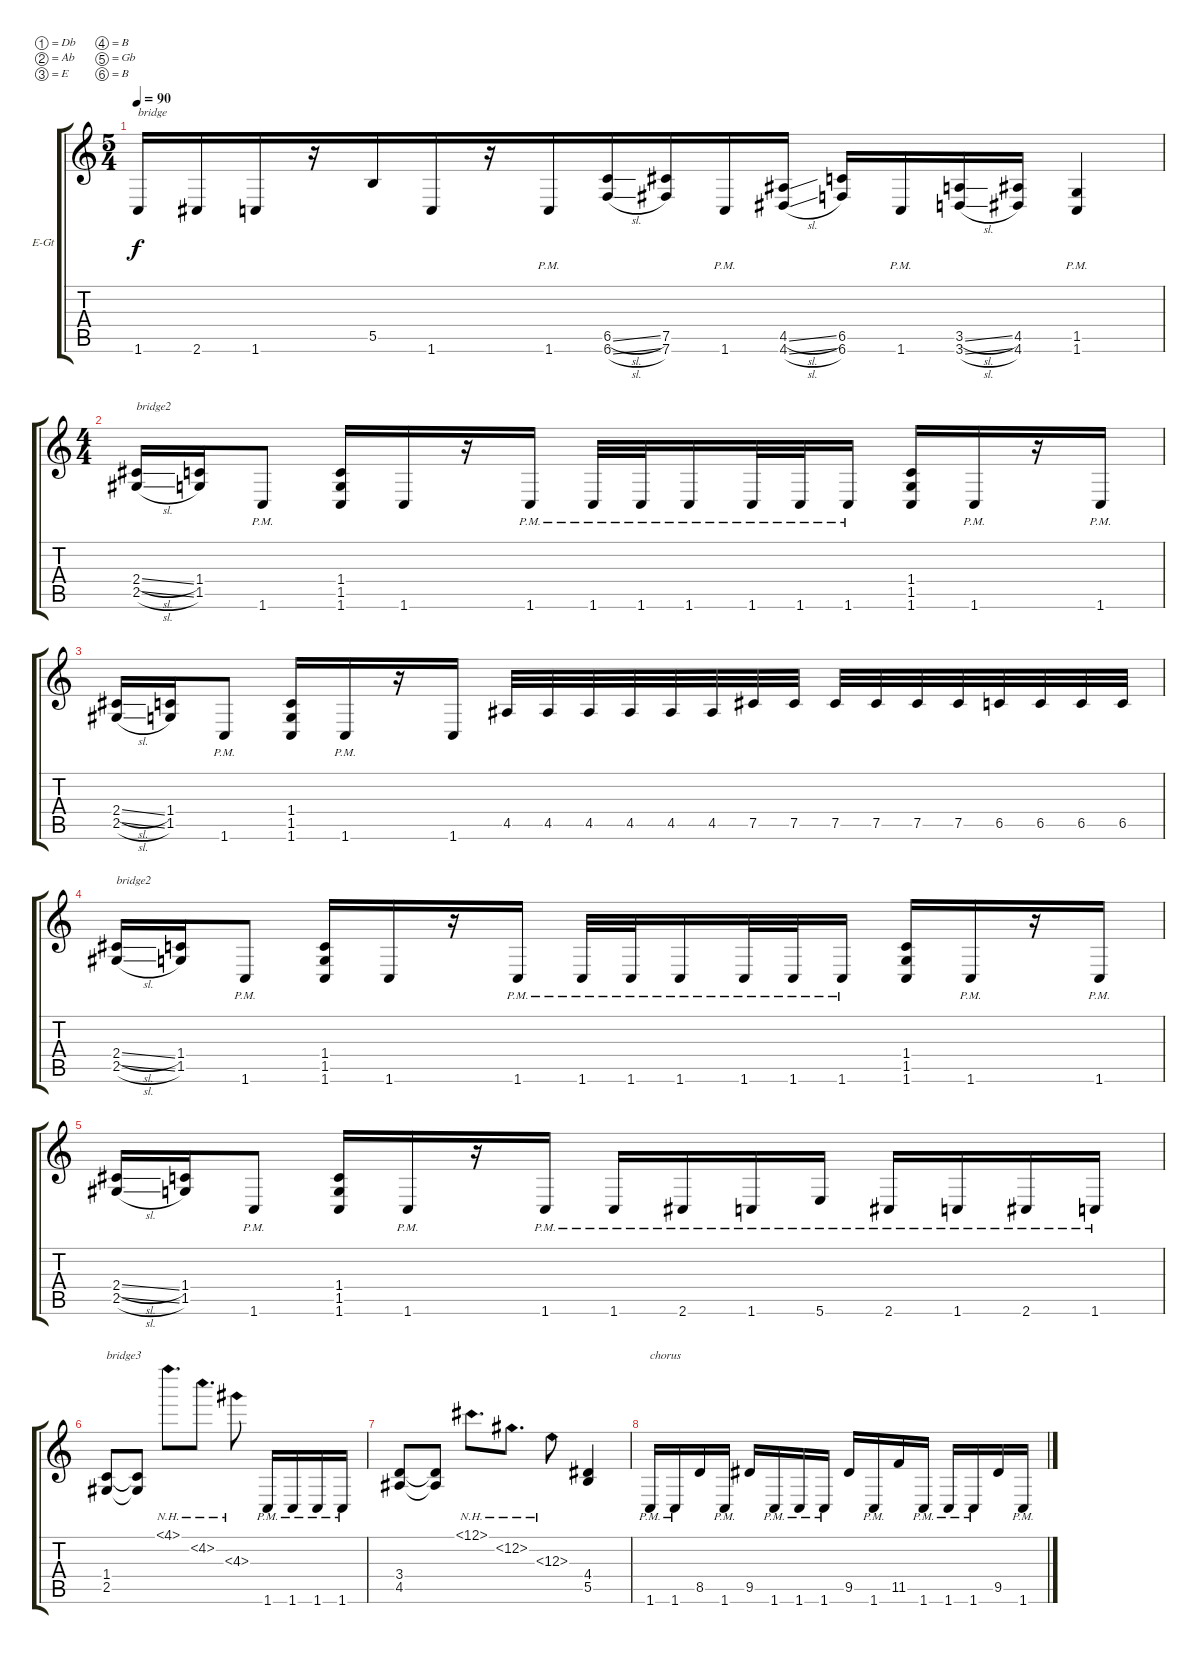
\bracketExtendMode groupsimilarinstruments
\firstSystemTrackNameOrientation horizontal
\otherSystemsTrackNameOrientation horizontal
\track ("[ALEX]" "E-Gt") {instrument overdrivenguitar}
\staff {score tabs}
\tuning (Db4 Ab3 E3 B2 Gb2 B1)
\ts (5 4)
\beaming (8 6 4)
\tempo 90
\clef g2
\ks c
1.6.16{txt "bridge" dy f} 2.6.16 1.6.16 r.16 5.5.16 1.6.16 r.16 1.6{pm}.16 (6.5{sl} 6.6{sl}).16 (7.5 7.6).16 1.6{pm}.16 (4.5{sl} 4.6{sl}).16 (6.5 6.6).16 1.6{pm}.16 (3.5{sl} 3.6{sl}).16 (4.5 4.6).16 (1.5{pm} 1.6).4 |
\ts (4 4)
\beaming (8 2 2 2 2)
(2.4{sl} 2.5{sl}).16{txt "bridge2"} (1.4 1.5).16 1.6{pm}.8 (1.4 1.5 1.6).16 1.6.16 r.16 1.6{pm}.16 1.6{pm}.32 1.6{pm}.32 1.6{pm}.16 1.6{pm}.32 1.6{pm}.32 1.6{pm}.16 (1.4 1.5 1.6).16 1.6{pm}.16 r.16 1.6{pm}.16 |
(2.4{sl} 2.5{sl}).16 (1.4 1.5).16 1.6{pm}.8 (1.4 1.5 1.6).16 1.6{pm}.16 r.16 1.6.16 4.5.32 4.5.32 4.5.32 4.5.32 4.5.32 4.5.32 7.5.32 7.5.32 7.5.32 7.5.32 7.5.32 7.5.32 6.5.32 6.5.32 6.5.32 6.5.32 |
(2.4{sl} 2.5{sl}).16{txt "bridge2"} (1.4 1.5).16 1.6{pm}.8 (1.4 1.5 1.6).16 1.6.16 r.16 1.6{pm}.16 1.6{pm}.32 1.6{pm}.32 1.6{pm}.16 1.6{pm}.32 1.6{pm}.32 1.6{pm}.16 (1.4 1.5 1.6).16 1.6{pm}.16 r.16 1.6{pm}.16 |
(2.4{sl} 2.5{sl}).16 (1.4 1.5).16 1.6{pm}.8 (1.4 1.5 1.6).16 1.6{pm}.16 r.16 1.6{pm}.16 1.6{pm}.16 2.6{pm}.16 1.6{pm}.16 5.6{pm}.16 2.6{pm}.16 1.6{pm}.16 2.6{pm}.16 1.6{pm}.16 |
(1.4 2.5).8{txt "bridge3"} (1.4{t} 2.5{t}).8 4.1{nh}.8{d} 4.2{nh}.8{d} 4.3{nh}.8 1.6{pm}.16 1.6{pm}.16 1.6{pm}.16 1.6{pm}.16 |
(3.4 4.5).8 (3.4{t} 4.5{t}).8 6.1{nh}.8{d} 6.2{nh}.8{d} 6.3{nh}.8 (4.4 5.5).4 |
1.6{pm}.16{txt "chorus"} 1.6{pm}.16 8.5.16 1.6{pm}.16 9.5.16 1.6{pm}.16 1.6{pm}.16 1.6{pm}.16 9.5.16 1.6{pm}.16 11.5.16 1.6{pm}.16 1.6{pm}.16 1.6{pm}.16 9.5.16 1.6{pm}.16
